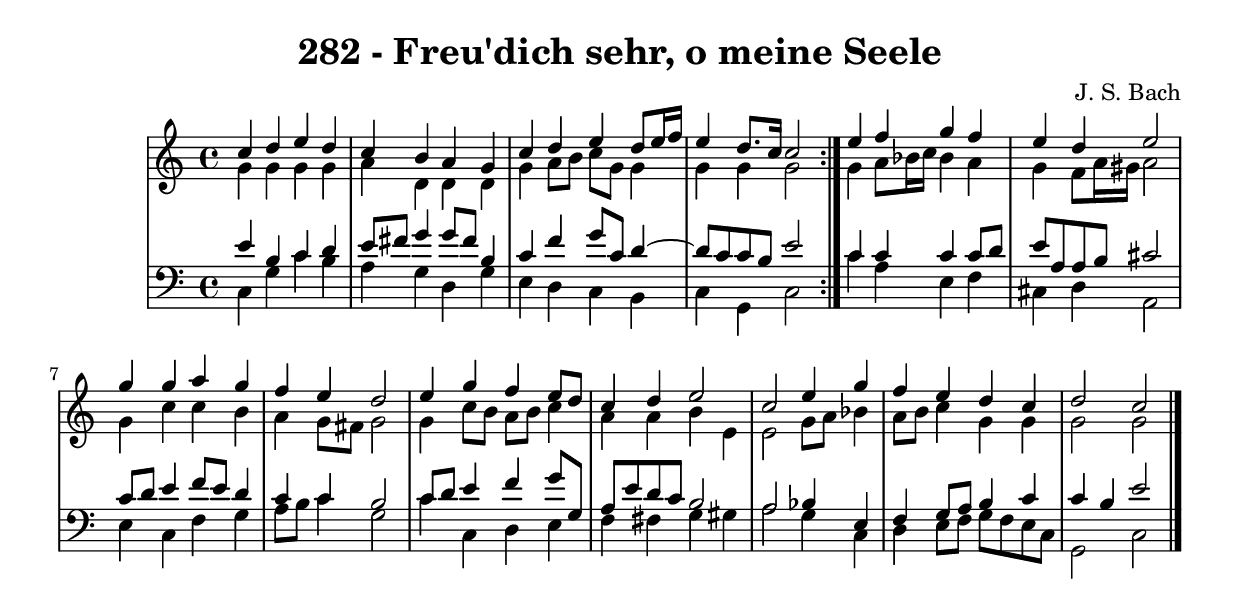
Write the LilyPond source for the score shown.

\version "2.10.33"

\header {
  title = "282 - Freu'dich sehr, o meine Seele"
  composer = "J. S. Bach"
}


global = {
  \time 4/4
  \key c \major
}


soprano = \relative c'' {
  \repeat volta 2 {
    c4 d4 e4 d4 
    c4 b4 a4 g4 
    c4 d4 e4 d8 e16 f16 
    e4 d8. c16 c2 }
  e4 f4 g4 f4   %5
  e4 d4 e2 
  g4 g4 a4 g4 
  f4 e4 d2 
  e4 g4 f4 e8 d8 
  c4 d4 e2   %10
  c2 e4 g4 
  f4 e4 d4 c4 
  d2 c2 
  
}

alto = \relative c'' {
  \repeat volta 2 {
    g4 g4 g4 g4 
    a4 d,4 d4 d4 
    g4 a8 b8 c8 g8 g4 
    g4 g4 g2 }
  g4 a8 bes16 c16 bes4 a4   %5
  g4 f8 a16 gis16 a2 
  g4 c4 c4 b4 
  a4 g8 fis8 g2 
  g4 c8 b8 a8 b8 c4 
  a4 a4 b4 e,4   %10
  e2 g8 a8 bes4 
  a8 b8 c4 g4 g4 
  g2 g2 
  
}

tenor = \relative c' {
  \repeat volta 2 {
    e4 b4 c4 d4 
    e8 fis8 g4 g8 fis8 b,4 
    c4 f4 g8 c,8 d4~ 
    d8 c8 c8 b8 e2 }
  c4 c4 c4 c8 d8   %5
  e8 a,8 a8 b8 cis2 
  c8 d8 e4 f8 e8 d4 
  c4 c4 b2 
  c8 d8 e4 f4 g8 g,8 
  a8 e'8 d8 c8 b2   %10
  a2 bes4 e,4 
  f4 g8 a8 b4 c4 
  c4 b4 e2 
  
}

baixo = \relative c {
  \repeat volta 2 {
    c4 g'4 c4 b4 
    a4 g4 d4 g4 
    e4 d4 c4 b4 
    c4 g4 c2 }
  c'4 a4 e4 f4   %5
  cis4 d4 a2 
  e'4 c4 f4 g4 
  a8 b8 c4 g2 
  c4 c,4 d4 e4 
  f4 fis4 g4 gis4   %10
  a2 g4 c,4 
  d4 e8 f8 g8 f8 e8 c8 
  g2 c2 
  
}

\score {
  <<
    \new StaffGroup <<
      \override StaffGroup.SystemStartBracket #'style = #'line 
      \new Staff {
        <<
          \global
          \new Voice = "soprano" { \voiceOne \soprano }
          \new Voice = "alto" { \voiceTwo \alto }
        >>
      }
      \new Staff {
        <<
          \global
          \clef "bass"
          \new Voice = "tenor" {\voiceOne \tenor }
          \new Voice = "baixo" { \voiceTwo \baixo \bar "|."}
        >>
      }
    >>
  >>
  \layout {}
  \midi {}
}